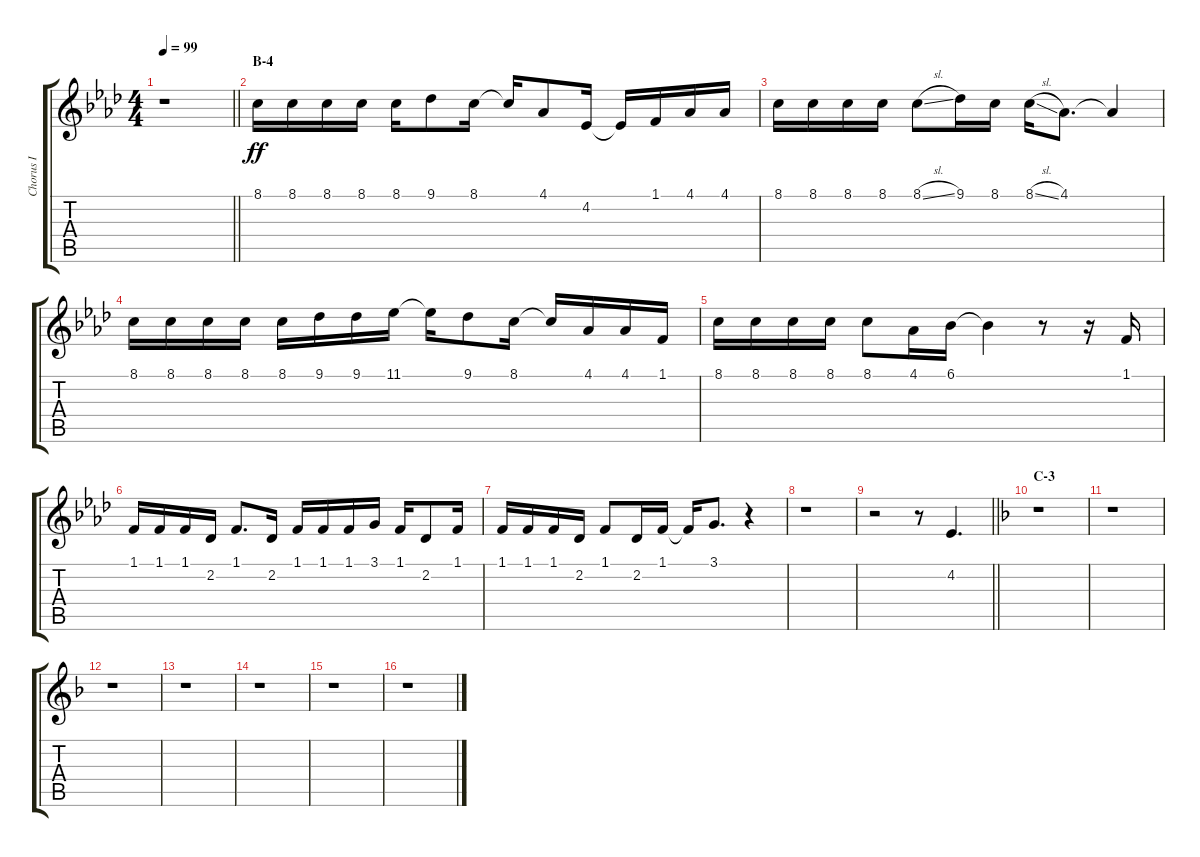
\track ("Chorus I" "Chorus I") {instrument voiceoohs}
\staff {score tabs}
\tuning (E4 B3 G3 D3 A2 E2) {hide}
\ts (4 4)
\tempo 99
\clef g2
\barLineRight lightlight
\ks ab
r.1{dy ff} |
\section ("" "B-4")
8.1.16 8.1.16 8.1.16 8.1.16 8.1.16 9.1.8 8.1.16 8.1{t}.16 4.1.8 4.2.16 4.2{t}.16 1.1.16 4.1.16 4.1.16 |
8.1.16 8.1.16 8.1.16 8.1.16 8.1{sl}.8 9.1.16 8.1.16 8.1{sl}.16 4.1.8{d} 4.1{t}.4 |
8.1.16 8.1.16 8.1.16 8.1.16 8.1.16 9.1.16 9.1.16 11.1.16 11.1{t}.16 9.1.8 8.1.16 8.1{t}.16 4.1.16 4.1.16 1.1.16 |
8.1.16 8.1.16 8.1.16 8.1.16 8.1.8 4.1.16 6.1.16 6.1{t}.4 r.8 r.16 1.1.16 |
1.1.16 1.1.16 1.1.16 2.2.16 1.1.8{d} 2.2.16 1.1.16 1.1.16 1.1.16 3.1.16 1.1.16 2.2.8 1.1.16 |
1.1.16 1.1.16 1.1.16 2.2.16 1.1.8 2.2.16 1.1.16 1.1{t}.16 3.1.8{d} r.4 |
r.1 |
\barLineRight lightlight
r.2 r.8 4.2.4{d} |
\section ("" "C-3")
\ks f
r.1 |
r.1 |
r.1 |
r.1 |
r.1 |
r.1 |
r.1
